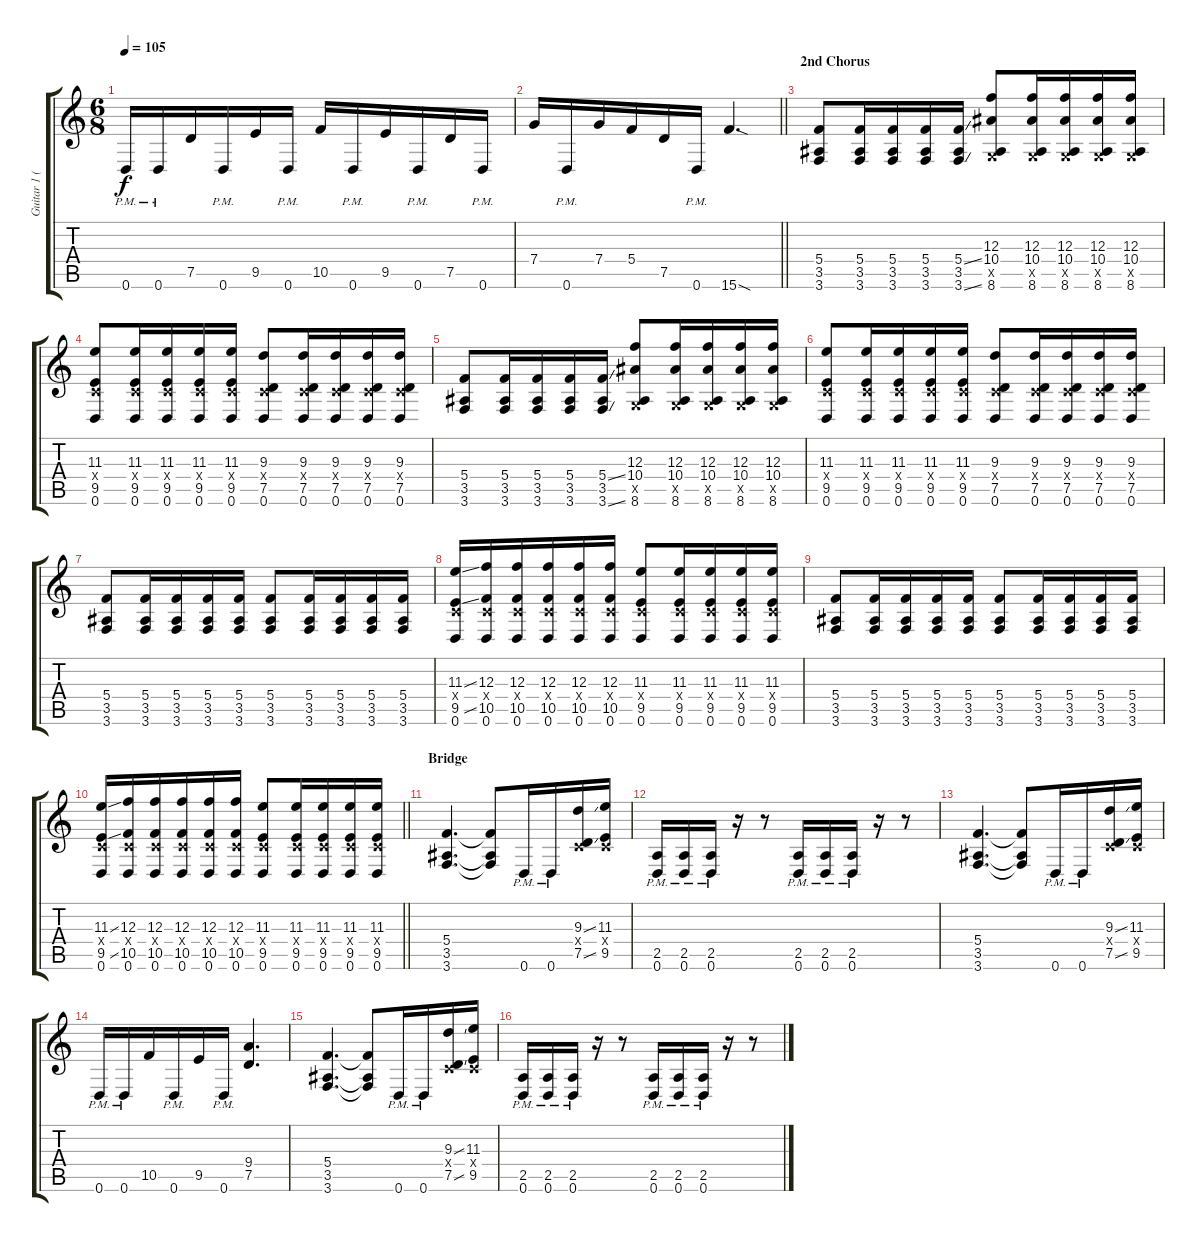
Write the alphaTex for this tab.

\track ("Guitar 1 (Rhythm)" "Guitar 1 (") {instrument distortionguitar}
\staff {score tabs}
\tuning (D4 A3 F3 C3 G2 D2) {hide}
\ts (6 8)
\tempo 105
\clef g2
\ks c
0.6{pm}.16{dy f} 0.6{pm}.16 7.5.16 0.6{pm}.16 9.5.16 0.6{pm}.16 10.5.16 0.6{pm}.16 9.5.16 0.6{pm}.16 7.5.16 0.6{pm}.16 |
\barLineRight lightlight
7.4.16 0.6{pm}.16 7.4.16 5.4.16 7.5.16 0.6{pm}.16 15.6{sod}.4{d} |
\section ("" "2nd Chorus")
(5.4 3.5 3.6).8 (5.4 3.5 3.6).16 (5.4 3.5 3.6).16 (5.4 3.5 3.6).16 (5.4{ss} 3.5 3.6{ss}).16 (12.3 10.4 0.5{x} 8.6).8 (12.3 10.4 0.5{x} 8.6).16 (12.3 10.4 0.5{x} 8.6).16 (12.3 10.4 0.5{x} 8.6).16 (12.3 10.4 0.5{x} 8.6).16 |
(11.3 0.4{x} 9.5 0.6).8 (11.3 0.4{x} 9.5 0.6).16 (11.3 0.4{x} 9.5 0.6).16 (11.3 0.4{x} 9.5 0.6).16 (11.3 0.4{x} 9.5 0.6).16 (9.3 0.4{x} 7.5 0.6).8 (9.3 0.4{x} 7.5 0.6).16 (9.3 0.4{x} 7.5 0.6).16 (9.3 0.4{x} 7.5 0.6).16 (9.3 0.4{x} 7.5 0.6).16 |
(5.4 3.5 3.6).8 (5.4 3.5 3.6).16 (5.4 3.5 3.6).16 (5.4 3.5 3.6).16 (5.4{ss} 3.5 3.6{ss}).16 (12.3 10.4 0.5{x} 8.6).8 (12.3 10.4 0.5{x} 8.6).16 (12.3 10.4 0.5{x} 8.6).16 (12.3 10.4 0.5{x} 8.6).16 (12.3 10.4 0.5{x} 8.6).16 |
(11.3 0.4{x} 9.5 0.6).8 (11.3 0.4{x} 9.5 0.6).16 (11.3 0.4{x} 9.5 0.6).16 (11.3 0.4{x} 9.5 0.6).16 (11.3 0.4{x} 9.5 0.6).16 (9.3 0.4{x} 7.5 0.6).8 (9.3 0.4{x} 7.5 0.6).16 (9.3 0.4{x} 7.5 0.6).16 (9.3 0.4{x} 7.5 0.6).16 (9.3 0.4{x} 7.5 0.6).16 |
(5.4 3.5 3.6).8 (5.4 3.5 3.6).16 (5.4 3.5 3.6).16 (5.4 3.5 3.6).16 (5.4 3.5 3.6).16 (5.4 3.5 3.6).8 (5.4 3.5 3.6).16 (5.4 3.5 3.6).16 (5.4 3.5 3.6).16 (5.4 3.5 3.6).16 |
(11.3{ss} 0.4{x} 9.5{ss} 0.6).16 (12.3 0.4{x} 10.5 0.6).16 (12.3 0.4{x} 10.5 0.6).16 (12.3 0.4{x} 10.5 0.6).16 (12.3 0.4{x} 10.5 0.6).16 (12.3 0.4{x} 10.5 0.6).16 (11.3 0.4{x} 9.5 0.6).8 (11.3 0.4{x} 9.5 0.6).16 (11.3 0.4{x} 9.5 0.6).16 (11.3 0.4{x} 9.5 0.6).16 (11.3 0.4{x} 9.5 0.6).16 |
(5.4 3.5 3.6).8 (5.4 3.5 3.6).16 (5.4 3.5 3.6).16 (5.4 3.5 3.6).16 (5.4 3.5 3.6).16 (5.4 3.5 3.6).8 (5.4 3.5 3.6).16 (5.4 3.5 3.6).16 (5.4 3.5 3.6).16 (5.4 3.5 3.6).16 |
\barLineRight lightlight
(11.3{ss} 0.4{x} 9.5{ss} 0.6).16 (12.3 0.4{x} 10.5 0.6).16 (12.3 0.4{x} 10.5 0.6).16 (12.3 0.4{x} 10.5 0.6).16 (12.3 0.4{x} 10.5 0.6).16 (12.3 0.4{x} 10.5 0.6).16 (11.3 0.4{x} 9.5 0.6).8 (11.3 0.4{x} 9.5 0.6).16 (11.3 0.4{x} 9.5 0.6).16 (11.3 0.4{x} 9.5 0.6).16 (11.3 0.4{x} 9.5 0.6).16 |
\section ("" "Bridge")
(5.4 3.5 3.6).4{d} (5.4{t} 3.5{t} 3.6{t}).8 0.6{pm}.16 0.6{pm}.16 (9.3{ss} 0.4{x} 7.5{ss}).16 (11.3 0.4{x} 9.5).16 |
(2.5{pm} 0.6{pm}).16 (2.5{pm} 0.6{pm}).16 (2.5{pm} 0.6{pm}).16 r.16 r.8 (2.5{pm} 0.6{pm}).16 (2.5{pm} 0.6{pm}).16 (2.5{pm} 0.6{pm}).16 r.16 r.8 |
(5.4 3.5 3.6).4{d} (5.4{t} 3.5{t} 3.6{t}).8 0.6{pm}.16 0.6{pm}.16 (9.3{ss} 0.4{x} 7.5{ss}).16 (11.3 0.4{x} 9.5).16 |
0.6{pm}.16 0.6{pm}.16 10.5.16 0.6{pm}.16 9.5.16 0.6{pm}.16 (9.4 7.5).4{d} |
(5.4 3.5 3.6).4{d} (5.4{t} 3.5{t} 3.6{t}).8 0.6{pm}.16 0.6{pm}.16 (9.3{ss} 0.4{x} 7.5{ss}).16 (11.3 0.4{x} 9.5).16 |
(2.5{pm} 0.6{pm}).16 (2.5{pm} 0.6{pm}).16 (2.5{pm} 0.6{pm}).16 r.16 r.8 (2.5{pm} 0.6{pm}).16 (2.5{pm} 0.6{pm}).16 (2.5{pm} 0.6{pm}).16 r.16 r.8
